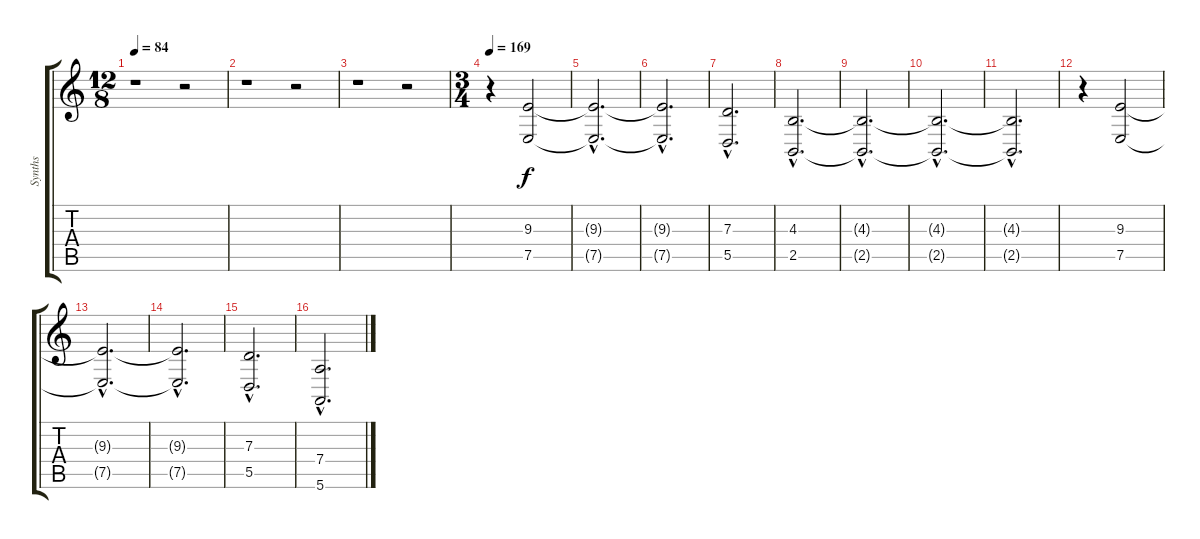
\track ("Synths" "Synths") {instrument stringensemble2}
\staff {score tabs}
\tuning (E4 B3 G3 D3 A2 E2) {hide}
\ts (12 8)
\tempo 84
\clef g2
\ks c
r.1{dy f} r.2 |
r.1 r.2 |
r.1 r.2 |
\ts (3 4)
\tempo 169
r.4 (9.3 7.5).2 |
(9.3{hac t} 7.5{hac t}).2{d} |
(9.3{hac t} 7.5{hac t}).2{d} |
(7.3{hac} 5.5{hac}).2{d} |
(4.3{hac} 2.5{hac}).2{d} |
(4.3{hac t} 2.5{hac t}).2{d} |
(4.3{hac t} 2.5{hac t}).2{d} |
(4.3{hac t} 2.5{hac t}).2{d} |
r.4 (9.3 7.5).2 |
(9.3{hac t} 7.5{hac t}).2{d} |
(9.3{hac t} 7.5{hac t}).2{d} |
(7.3{hac} 5.5{hac}).2{d} |
(7.4{hac} 5.6{hac}).2{d}
